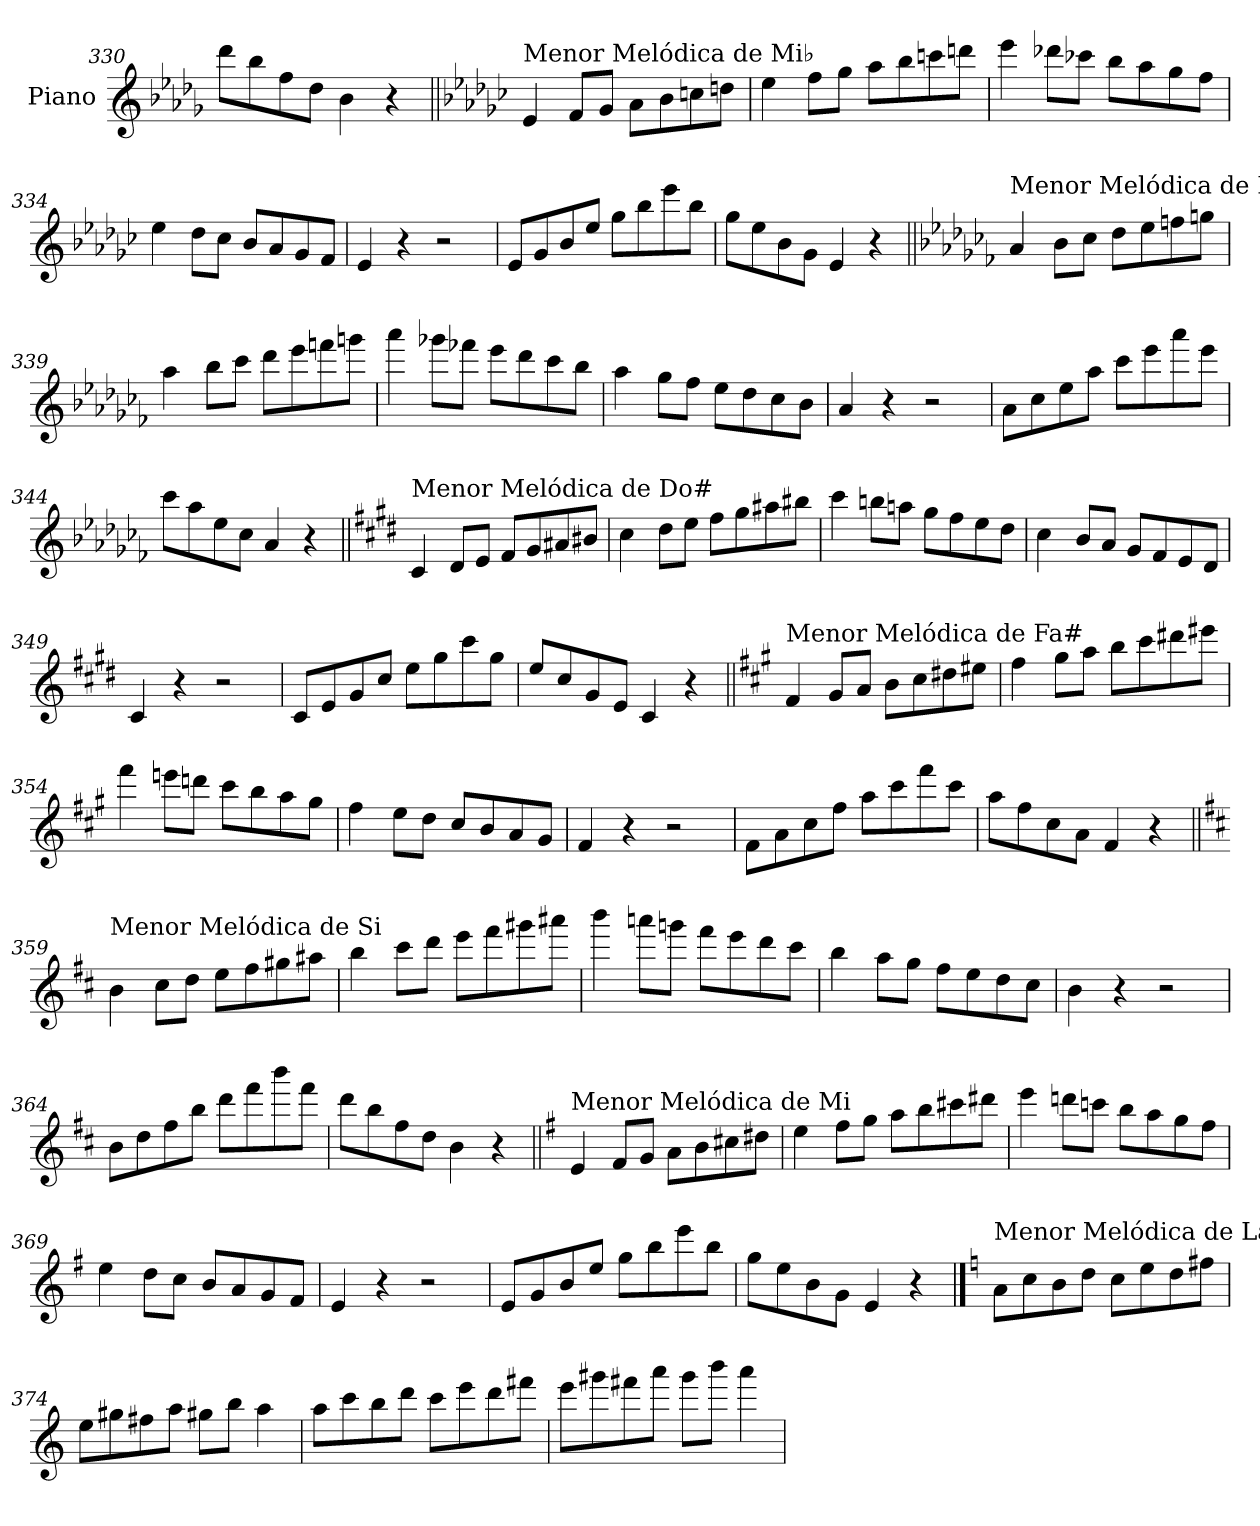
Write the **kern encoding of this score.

**kern
*part1
*staff1
*I"Piano
*I'Pno.
*clefG2
*k[b-e-a-d-g-]
=330
8ddd-\L
8bb-\
8ff\
8dd-\J
4b-\
4r
!!LO:LB:g=z
=331||
*k[b-e-a-d-g-c-]
!LO:TX:a:t=Menor Melódica de Mi♭
4e-/
8f/L
8g-/J
8a-\L
8b-\
8ccn\
8ddn\J
=332
4ee-\
8ff\L
8gg-\J
8aa-\L
8bb-\
8cccn\
8dddn\J
=333
4eee-\
8ddd-X\L
8ccc-X\J
8bb-\L
8aa-\
8gg-\
8ff\J
=334
4ee-\
8dd-\L
8cc-\J
8b-/L
8a-/
8g-/
8f/J
=335
4e-/
4r
2r
=336
8e-/L
8g-/
8b-/
8ee-/J
8gg-\L
8bb-\
8eee-\
8bb-\J
=337
8gg-\L
8ee-\
8b-\
8g-\J
4e-/
4r
!!LO:LB:g=z
=338||
*k[b-e-a-d-g-c-f-]
!LO:TX:a:t=Menor Melódica de La♭
4a-/
8b-\L
8cc-\J
8dd-\L
8ee-\
8ffn\
8ggn\J
=339
4aa-\
8bb-\L
8ccc-\J
8ddd-\L
8eee-\
8fffn\
8gggn\J
=340
4aaa-\
8ggg-X\L
8fff-X\J
8eee-\L
8ddd-\
8ccc-\
8bb-\J
=341
4aa-\
8gg-\L
8ff-\J
8ee-\L
8dd-\
8cc-\
8b-\J
=342
4a-/
4r
2r
=343
8a-\L
8cc-\
8ee-\
8aa-\J
8ccc-\L
8eee-\
8aaa-\
8eee-\J
=344
8ccc-\L
8aa-\
8ee-\
8cc-\J
4a-/
4r
!!LO:LB:g=z
=345||
*k[f#c#g#d#]
!LO:TX:a:t=Menor Melódica de Do#
4c#/
8d#/L
8e/J
8f#/L
8g#/
8a#X/
8b#X/J
=346
4cc#\
8dd#\L
8ee\J
8ff#\L
8gg#\
8aa#X\
8bb#X\J
=347
4ccc#\
8bbn\L
8aan\J
8gg#\L
8ff#\
8ee\
8dd#\J
=348
4cc#\
8b/L
8a/J
8g#/L
8f#/
8e/
8d#/J
=349
4c#/
4r
2r
=350
8c#/L
8e/
8g#/
8cc#/J
8ee\L
8gg#\
8ccc#\
8gg#\J
=351
8ee/L
8cc#/
8g#/
8e/J
4c#/
4r
!!LO:LB:g=z
=352||
*k[f#c#g#]
!LO:TX:a:t=Menor Melódica de Fa#
4f#/
8g#/L
8a/J
8b\L
8cc#\
8dd#X\
8ee#X\J
=353
4ff#\
8gg#\L
8aa\J
8bb\L
8ccc#\
8ddd#X\
8eee#X\J
=354
4fff#\
8eeen\L
8dddn\J
8ccc#\L
8bb\
8aa\
8gg#\J
=355
4ff#\
8ee\L
8dd\J
8cc#/L
8b/
8a/
8g#/J
=356
4f#/
4r
2r
=357
8f#\L
8a\
8cc#\
8ff#\J
8aa\L
8ccc#\
8fff#\
8ccc#\J
=358
8aa\L
8ff#\
8cc#\
8a\J
4f#/
4r
!!LO:LB:g=z
=359||
*k[f#c#]
!LO:TX:a:t=Menor Melódica de Si
4b\
8cc#\L
8dd\J
8ee\L
8ff#\
8gg#X\
8aa#X\J
=360
4bb\
8ccc#\L
8ddd\J
8eee\L
8fff#\
8ggg#X\
8aaa#X\J
=361
4bbb\
8aaan\L
8gggn\J
8fff#\L
8eee\
8ddd\
8ccc#\J
=362
4bb\
8aa\L
8gg\J
8ff#\L
8ee\
8dd\
8cc#\J
=363
4b\
4r
2r
=364
8b\L
8dd\
8ff#\
8bb\J
8ddd\L
8fff#\
8bbb\
8fff#\J
=365
8ddd\L
8bb\
8ff#\
8dd\J
4b\
4r
!!LO:LB:g=z
=366||
*k[f#]
!LO:TX:a:t=Menor Melódica de Mi
4e/
8f#/L
8g/J
8a\L
8b\
8cc#X\
8dd#X\J
=367
4ee\
8ff#\L
8gg\J
8aa\L
8bb\
8ccc#X\
8ddd#X\J
=368
4eee\
8dddn\L
8cccn\J
8bb\L
8aa\
8gg\
8ff#\J
=369
4ee\
8dd\L
8cc\J
8b/L
8a/
8g/
8f#/J
=370
4e/
4r
2r
=371
8e/L
8g/
8b/
8ee/J
8gg\L
8bb\
8eee\
8bb\J
=372
8gg\L
8ee\
8b\
8g\J
4e/
4r
!!LO:PB:g=z
==373
*k[]
!LO:TX:a:t=Menor Melódica de La
8a\L
8cc\
8b\
8dd\J
8cc\L
8ee\
8dd\
8ff#X\J
=374
8ee\L
8gg#X\
8ff#X\
8aa\J
8gg#X\L
8bb\J
4aa\
=375
8aa\L
8ccc\
8bb\
8ddd\J
8ccc\L
8eee\
8ddd\
8fff#X\J
=376
8eee\L
8ggg#X\
8fff#X\
8aaa\J
8ggg#\L
8bbb\J
4aaa\
=
*-
